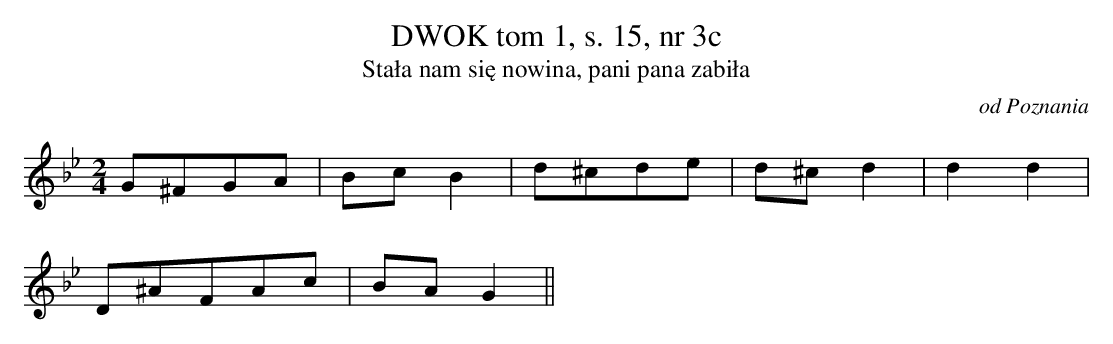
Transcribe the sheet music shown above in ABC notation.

X:1
T: DWOK tom 1, s. 15, nr 3c
T: Stała nam się nowina, pani pana zabiła
O: od Poznania
M: 2/4
L: 1/8
K: Bb
G^FGA | BcB2 | d^cde | d^cd2 | d2d2 |
D^AFAc | BAG2||
